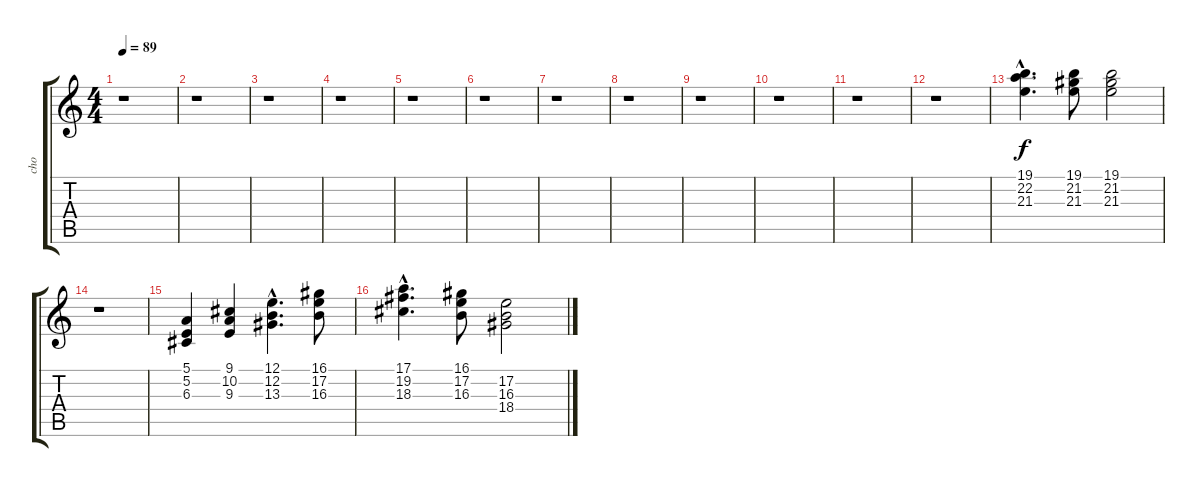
\track ("cho" "cho") {instrument choiraahs}
\staff {score tabs}
\tuning (E4 B3 G3 D3 A2 E2) {hide}
\ts (4 4)
\tempo 89
\clef g2
\ks c
r.1{dy f} |
r.1 |
r.1 |
r.1 |
r.1 |
r.1 |
r.1 |
r.1 |
r.1 |
r.1 |
r.1 |
r.1 |
(19.1{hac} 22.2{hac} 21.3{hac}).4{d volume 10} (19.1 21.2 21.3).8{volume 12} (19.1 21.2 21.3).2{volume 13} |
r.1 |
(5.1 5.2 6.3).4{volume 10} (9.1 10.2 9.3).4 (12.1{hac} 12.2{hac} 13.3{hac}).4{d} (16.1 17.2 16.3).8 |
(17.1{hac} 19.2{hac} 18.3{hac}).4{d} (16.1 17.2 16.3).8 (17.2 16.3 18.4).2
